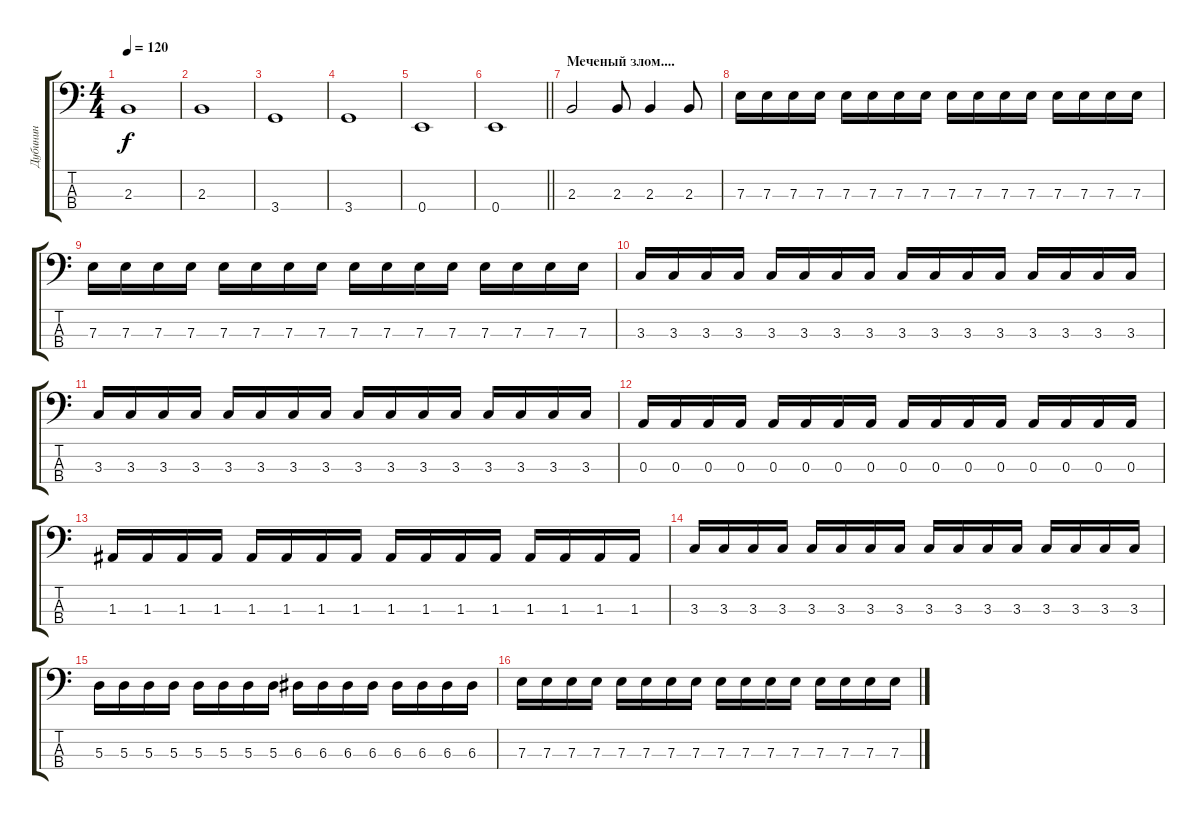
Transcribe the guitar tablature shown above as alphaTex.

\track ("Дубинин" "Дубинин") {instrument electricbassfinger}
\staff {score tabs}
\tuning (G2 D2 A1 E1) {hide}
\ts (4 4)
\tempo 120
\clef f4
\ks c
2.3.1{dy f} |
2.3.1 |
3.4.1 |
3.4.1 |
0.4.1 |
\barLineRight lightlight
0.4.1 |
\section ("" "Меченый злом....")
2.3.2 2.3.8 2.3.4 2.3.8 |
7.3.16 7.3.16 7.3.16 7.3.16 7.3.16 7.3.16 7.3.16 7.3.16 7.3.16 7.3.16 7.3.16 7.3.16 7.3.16 7.3.16 7.3.16 7.3.16 |
7.3.16 7.3.16 7.3.16 7.3.16 7.3.16 7.3.16 7.3.16 7.3.16 7.3.16 7.3.16 7.3.16 7.3.16 7.3.16 7.3.16 7.3.16 7.3.16 |
3.3.16 3.3.16 3.3.16 3.3.16 3.3.16 3.3.16 3.3.16 3.3.16 3.3.16 3.3.16 3.3.16 3.3.16 3.3.16 3.3.16 3.3.16 3.3.16 |
3.3.16 3.3.16 3.3.16 3.3.16 3.3.16 3.3.16 3.3.16 3.3.16 3.3.16 3.3.16 3.3.16 3.3.16 3.3.16 3.3.16 3.3.16 3.3.16 |
0.3.16 0.3.16 0.3.16 0.3.16 0.3.16 0.3.16 0.3.16 0.3.16 0.3.16 0.3.16 0.3.16 0.3.16 0.3.16 0.3.16 0.3.16 0.3.16 |
1.3.16 1.3.16 1.3.16 1.3.16 1.3.16 1.3.16 1.3.16 1.3.16 1.3.16 1.3.16 1.3.16 1.3.16 1.3.16 1.3.16 1.3.16 1.3.16 |
3.3.16 3.3.16 3.3.16 3.3.16 3.3.16 3.3.16 3.3.16 3.3.16 3.3.16 3.3.16 3.3.16 3.3.16 3.3.16 3.3.16 3.3.16 3.3.16 |
5.3.16 5.3.16 5.3.16 5.3.16 5.3.16 5.3.16 5.3.16 5.3.16 6.3.16 6.3.16 6.3.16 6.3.16 6.3.16 6.3.16 6.3.16 6.3.16 |
7.3.16 7.3.16 7.3.16 7.3.16 7.3.16 7.3.16 7.3.16 7.3.16 7.3.16 7.3.16 7.3.16 7.3.16 7.3.16 7.3.16 7.3.16 7.3.16
